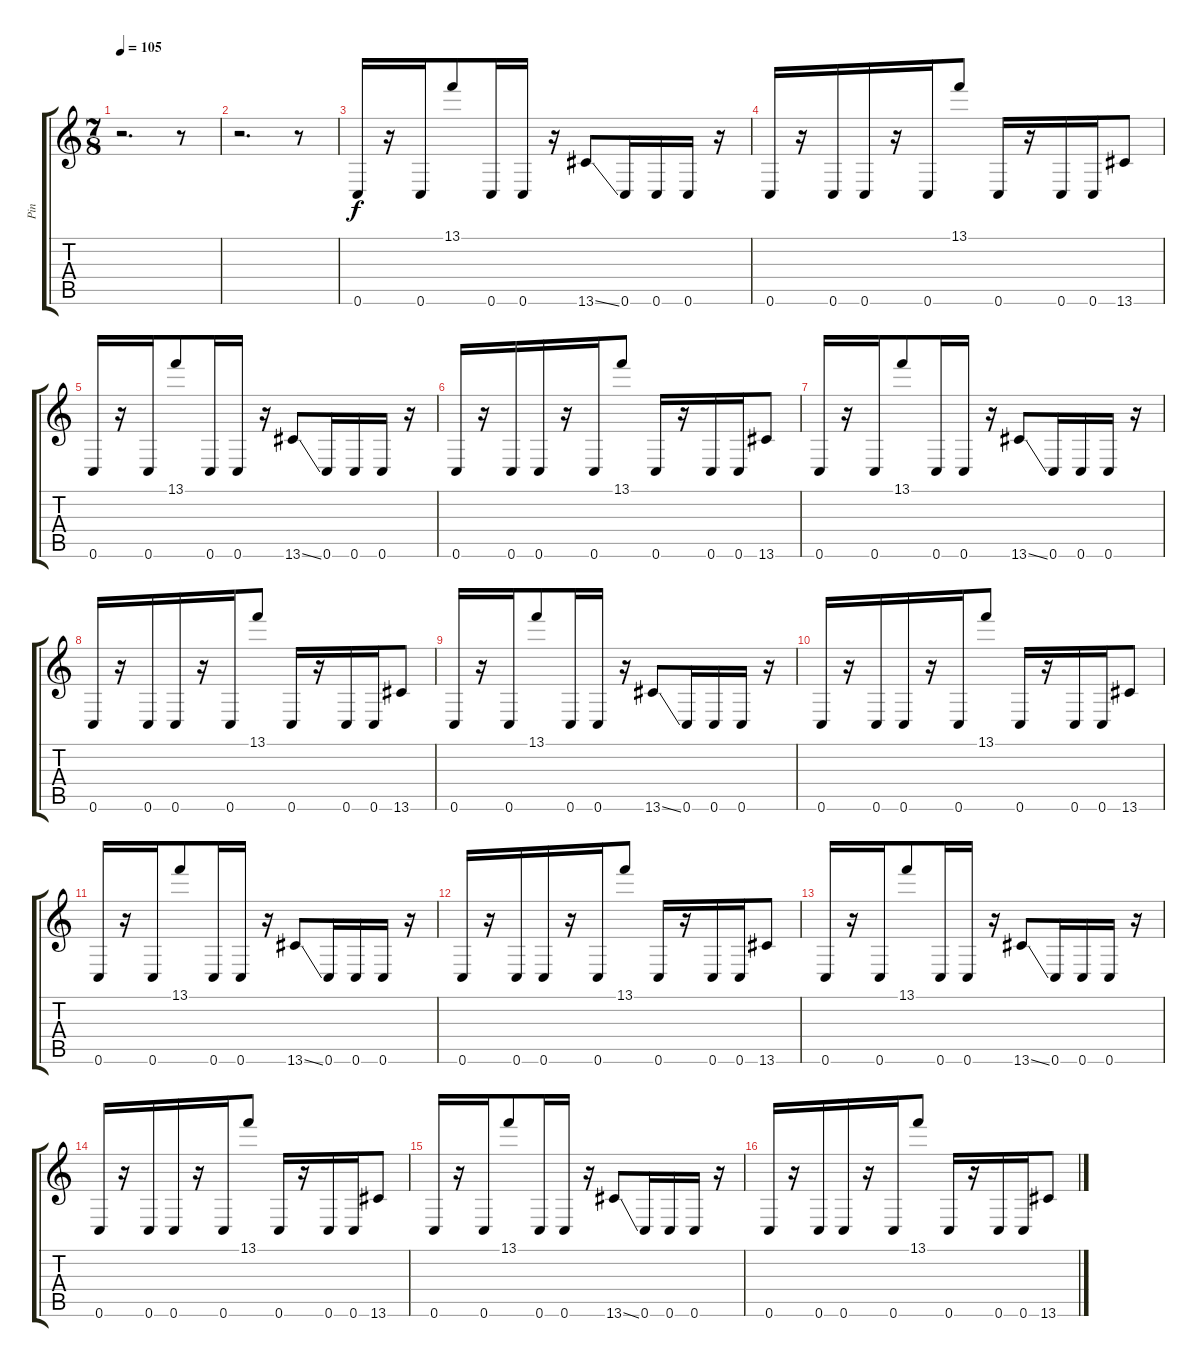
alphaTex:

\track ("Pin" "Pin") {instrument acousticguitarsteel}
\staff {score tabs}
\tuning (E4 C4 G3 C3 G2 C2) {hide}
\ts (7 8)
\tempo 105
\clef g2
\ks c
r.2{d dy f} r.8 |
r.2{d} r.8 |
0.6.16 r.16 0.6.16 13.1.8 0.6.16 0.6.16 r.16 13.6{ss}.8 0.6.16 0.6.16 0.6.16 r.16 |
0.6.16 r.16 0.6.16 0.6.16 r.16 0.6.16 13.1.8 0.6.16 r.16 0.6.16 0.6.16 13.6.8 |
0.6.16 r.16 0.6.16 13.1.8 0.6.16 0.6.16 r.16 13.6{ss}.8 0.6.16 0.6.16 0.6.16 r.16 |
0.6.16 r.16 0.6.16 0.6.16 r.16 0.6.16 13.1.8 0.6.16 r.16 0.6.16 0.6.16 13.6.8 |
0.6.16 r.16 0.6.16 13.1.8 0.6.16 0.6.16 r.16 13.6{ss}.8 0.6.16 0.6.16 0.6.16 r.16 |
0.6.16 r.16 0.6.16 0.6.16 r.16 0.6.16 13.1.8 0.6.16 r.16 0.6.16 0.6.16 13.6.8 |
0.6.16 r.16 0.6.16 13.1.8 0.6.16 0.6.16 r.16 13.6{ss}.8 0.6.16 0.6.16 0.6.16 r.16 |
0.6.16 r.16 0.6.16 0.6.16 r.16 0.6.16 13.1.8 0.6.16 r.16 0.6.16 0.6.16 13.6.8 |
0.6.16 r.16 0.6.16 13.1.8 0.6.16 0.6.16 r.16 13.6{ss}.8 0.6.16 0.6.16 0.6.16 r.16 |
0.6.16 r.16 0.6.16 0.6.16 r.16 0.6.16 13.1.8 0.6.16 r.16 0.6.16 0.6.16 13.6.8 |
0.6.16 r.16 0.6.16 13.1.8 0.6.16 0.6.16 r.16 13.6{ss}.8 0.6.16 0.6.16 0.6.16 r.16 |
0.6.16 r.16 0.6.16 0.6.16 r.16 0.6.16 13.1.8 0.6.16 r.16 0.6.16 0.6.16 13.6.8 |
0.6.16 r.16 0.6.16 13.1.8 0.6.16 0.6.16 r.16 13.6{ss}.8 0.6.16 0.6.16 0.6.16 r.16 |
0.6.16 r.16 0.6.16 0.6.16 r.16 0.6.16 13.1.8 0.6.16 r.16 0.6.16 0.6.16 13.6.8
